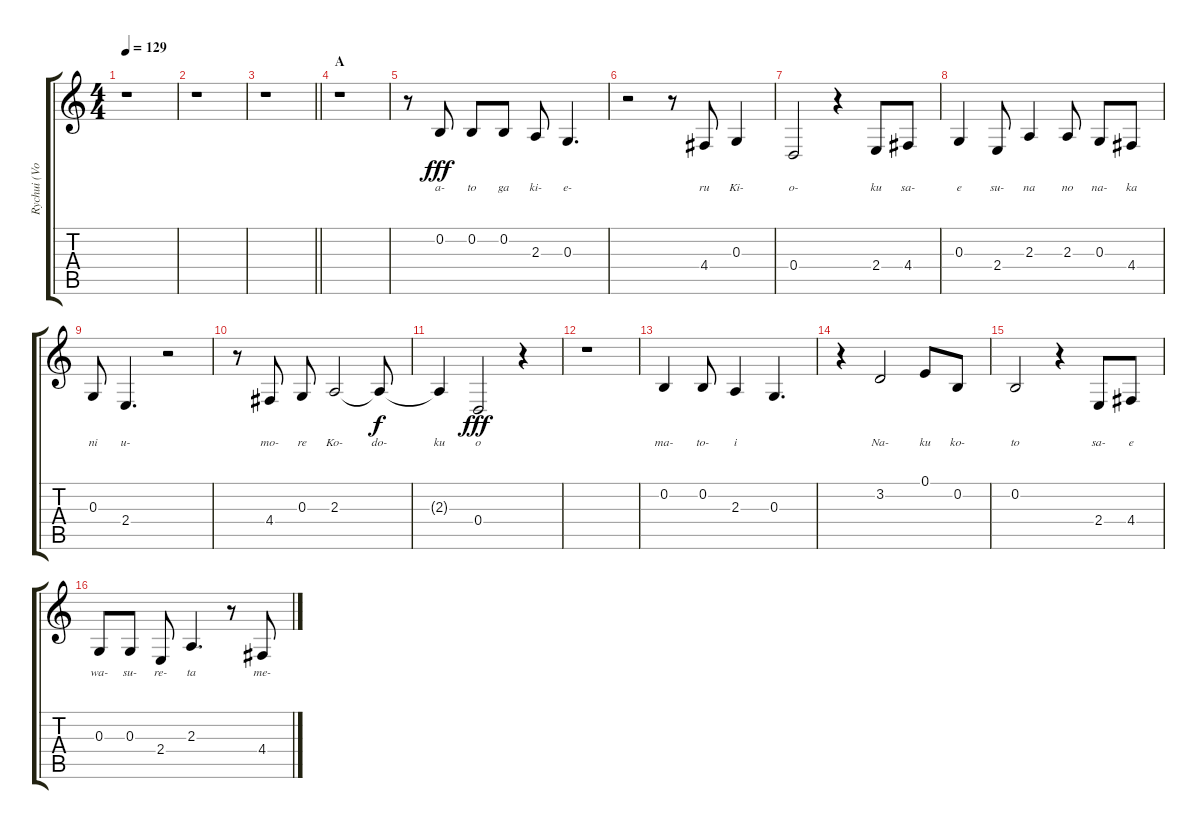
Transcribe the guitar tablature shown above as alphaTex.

\track ("Rychui (Voice)" "Rychui (Vo") {instrument pad1newage}
\staff {score tabs}
\tuning (E4 B3 G3 D3 A2 E2) {hide}
\ts (4 4)
\tempo 129
\clef g2
\ks c
r.1{dy fff} |
r.1 |
\barLineRight lightlight
r.1 |
\section ("" "A")
r.1 |
r.8 0.2.8{lyrics (0 "a-") lyrics (1 "") lyrics (2 "") lyrics (3 "") lyrics (4 "")} 0.2.8{lyrics (0 "to") lyrics (1 "") lyrics (2 "") lyrics (3 "") lyrics (4 "")} 0.2.8{lyrics (0 "ga") lyrics (1 "") lyrics (2 "") lyrics (3 "") lyrics (4 "")} 2.3.8{lyrics (0 "ki-") lyrics (1 "") lyrics (2 "") lyrics (3 "") lyrics (4 "")} 0.3.4{d lyrics (0 "e-") lyrics (1 "") lyrics (2 "") lyrics (3 "") lyrics (4 "")} |
r.2 r.8 4.4.8{lyrics (0 "ru") lyrics (1 "") lyrics (2 "") lyrics (3 "") lyrics (4 "")} 0.3.4{lyrics (0 "Ki-") lyrics (1 "") lyrics (2 "") lyrics (3 "") lyrics (4 "")} |
0.4.2{lyrics (0 "o-") lyrics (1 "") lyrics (2 "") lyrics (3 "") lyrics (4 "")} r.4 2.4.8{lyrics (0 "ku") lyrics (1 "") lyrics (2 "") lyrics (3 "") lyrics (4 "")} 4.4.8{lyrics (0 "sa-") lyrics (1 "") lyrics (2 "") lyrics (3 "") lyrics (4 "")} |
0.3.4{lyrics (0 "e") lyrics (1 "") lyrics (2 "") lyrics (3 "") lyrics (4 "")} 2.4.8{lyrics (0 "su-") lyrics (1 "") lyrics (2 "") lyrics (3 "") lyrics (4 "")} 2.3.4{lyrics (0 "na") lyrics (1 "") lyrics (2 "") lyrics (3 "") lyrics (4 "")} 2.3.8{lyrics (0 "no") lyrics (1 "") lyrics (2 "") lyrics (3 "") lyrics (4 "")} 0.3.8{lyrics (0 "na-") lyrics (1 "") lyrics (2 "") lyrics (3 "") lyrics (4 "")} 4.4.8{lyrics (0 "ka") lyrics (1 "") lyrics (2 "") lyrics (3 "") lyrics (4 "")} |
0.3.8{lyrics (0 "ni") lyrics (1 "") lyrics (2 "") lyrics (3 "") lyrics (4 "")} 2.4.4{d lyrics (0 "u-") lyrics (1 "") lyrics (2 "") lyrics (3 "") lyrics (4 "")} r.2 |
r.8 4.4.8{lyrics (0 "mo-") lyrics (1 "") lyrics (2 "") lyrics (3 "") lyrics (4 "")} 0.3.8{lyrics (0 "re") lyrics (1 "") lyrics (2 "") lyrics (3 "") lyrics (4 "")} 2.3.2{lyrics (0 "Ko-") lyrics (1 "") lyrics (2 "") lyrics (3 "") lyrics (4 "")} 2.3{t}.8{lyrics (0 "do-") lyrics (1 "") lyrics (2 "") lyrics (3 "") lyrics (4 "") dy f} |
2.3{t}.4{lyrics (0 "ku") lyrics (1 "") lyrics (2 "") lyrics (3 "") lyrics (4 "")} 0.4.2{lyrics (0 "o") lyrics (1 "") lyrics (2 "") lyrics (3 "") lyrics (4 "") dy fff} r.4 |
r.1 |
0.2.4{lyrics (0 "ma-") lyrics (1 "") lyrics (2 "") lyrics (3 "") lyrics (4 "")} 0.2.8{lyrics (0 "to-") lyrics (1 "") lyrics (2 "") lyrics (3 "") lyrics (4 "")} 2.3.4{lyrics (0 "i") lyrics (1 "") lyrics (2 "") lyrics (3 "") lyrics (4 "")} 0.3.4{d lyrics (0 "") lyrics (1 "") lyrics (2 "") lyrics (3 "") lyrics (4 "")} |
r.4 3.2.2{lyrics (0 "Na-") lyrics (1 "") lyrics (2 "") lyrics (3 "") lyrics (4 "")} 0.1.8{lyrics (0 "ku") lyrics (1 "") lyrics (2 "") lyrics (3 "") lyrics (4 "")} 0.2.8{lyrics (0 "ko-") lyrics (1 "") lyrics (2 "") lyrics (3 "") lyrics (4 "")} |
0.2.2{lyrics (0 "to") lyrics (1 "") lyrics (2 "") lyrics (3 "") lyrics (4 "")} r.4 2.4.8{lyrics (0 "sa-") lyrics (1 "") lyrics (2 "") lyrics (3 "") lyrics (4 "")} 4.4.8{lyrics (0 "e") lyrics (1 "") lyrics (2 "") lyrics (3 "") lyrics (4 "")} |
0.3.8{lyrics (0 "wa-") lyrics (1 "") lyrics (2 "") lyrics (3 "") lyrics (4 "")} 0.3.8{lyrics (0 "su-") lyrics (1 "") lyrics (2 "") lyrics (3 "") lyrics (4 "")} 2.4.8{lyrics (0 "re-") lyrics (1 "") lyrics (2 "") lyrics (3 "") lyrics (4 "")} 2.3.4{d lyrics (0 "ta") lyrics (1 "") lyrics (2 "") lyrics (3 "") lyrics (4 "")} r.8 4.4.8{lyrics (0 "me-") lyrics (1 "") lyrics (2 "") lyrics (3 "") lyrics (4 "")}
